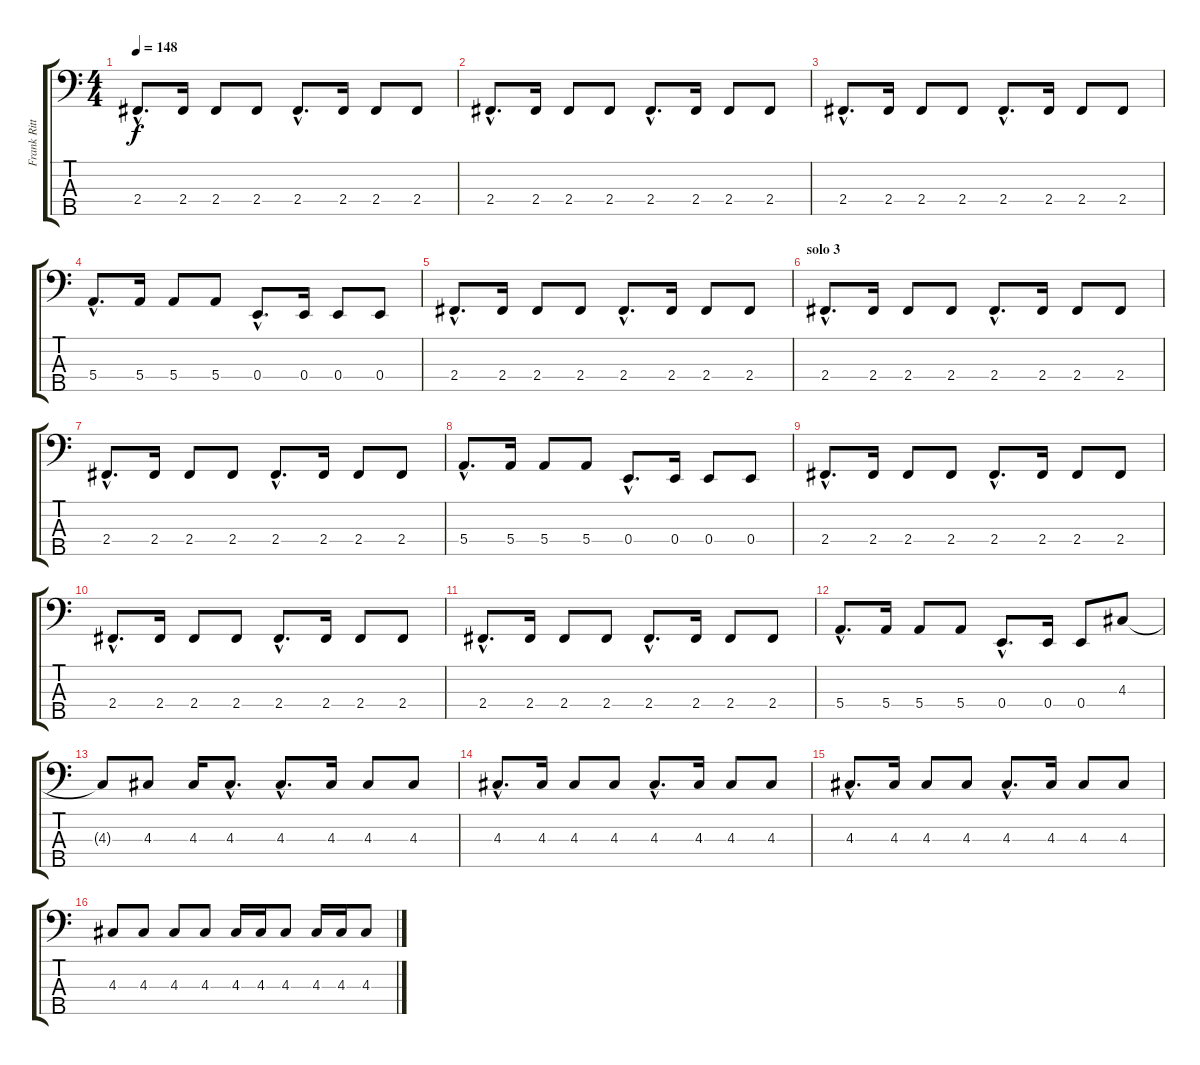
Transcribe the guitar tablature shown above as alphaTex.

\track ("Frank Rittel" "Frank Ritt") {instrument electricbasspick}
\staff {score tabs}
\tuning (G2 D2 A1 E1 B0) {hide}
\ts (4 4)
\tempo 148
\clef f4
\ks c
2.4{hac}.8{d dy f} 2.4.16 2.4.8 2.4.8 2.4{hac}.8{d} 2.4.16 2.4.8 2.4.8 |
2.4{hac}.8{d} 2.4.16 2.4.8 2.4.8 2.4{hac}.8{d} 2.4.16 2.4.8 2.4.8 |
2.4{hac}.8{d} 2.4.16 2.4.8 2.4.8 2.4{hac}.8{d} 2.4.16 2.4.8 2.4.8 |
5.4{hac}.8{d} 5.4.16 5.4.8 5.4.8 0.4{hac}.8{d} 0.4.16 0.4.8 0.4.8 |
2.4{hac}.8{d} 2.4.16 2.4.8 2.4.8 2.4{hac}.8{d} 2.4.16 2.4.8 2.4.8 |
\section ("" "solo 3")
2.4{hac}.8{d} 2.4.16 2.4.8 2.4.8 2.4{hac}.8{d} 2.4.16 2.4.8 2.4.8 |
2.4{hac}.8{d} 2.4.16 2.4.8 2.4.8 2.4{hac}.8{d} 2.4.16 2.4.8 2.4.8 |
5.4{hac}.8{d} 5.4.16 5.4.8 5.4.8 0.4{hac}.8{d} 0.4.16 0.4.8 0.4.8 |
2.4{hac}.8{d} 2.4.16 2.4.8 2.4.8 2.4{hac}.8{d} 2.4.16 2.4.8 2.4.8 |
2.4{hac}.8{d} 2.4.16 2.4.8 2.4.8 2.4{hac}.8{d} 2.4.16 2.4.8 2.4.8 |
2.4{hac}.8{d} 2.4.16 2.4.8 2.4.8 2.4{hac}.8{d} 2.4.16 2.4.8 2.4.8 |
5.4{hac}.8{d} 5.4.16 5.4.8 5.4.8 0.4{hac}.8{d} 0.4.16 0.4.8 4.3.8 |
4.3{t}.8 4.3.8 4.3.16 4.3{hac}.8{d} 4.3{hac}.8{d} 4.3.16 4.3.8 4.3.8 |
4.3{hac}.8{d} 4.3.16 4.3.8 4.3.8 4.3{hac}.8{d} 4.3.16 4.3.8 4.3.8 |
4.3{hac}.8{d} 4.3.16 4.3.8 4.3.8 4.3{hac}.8{d} 4.3.16 4.3.8 4.3.8 |
4.3.8 4.3.8 4.3.8 4.3.8 4.3.16 4.3.16 4.3.8 4.3.16 4.3.16 4.3.8
